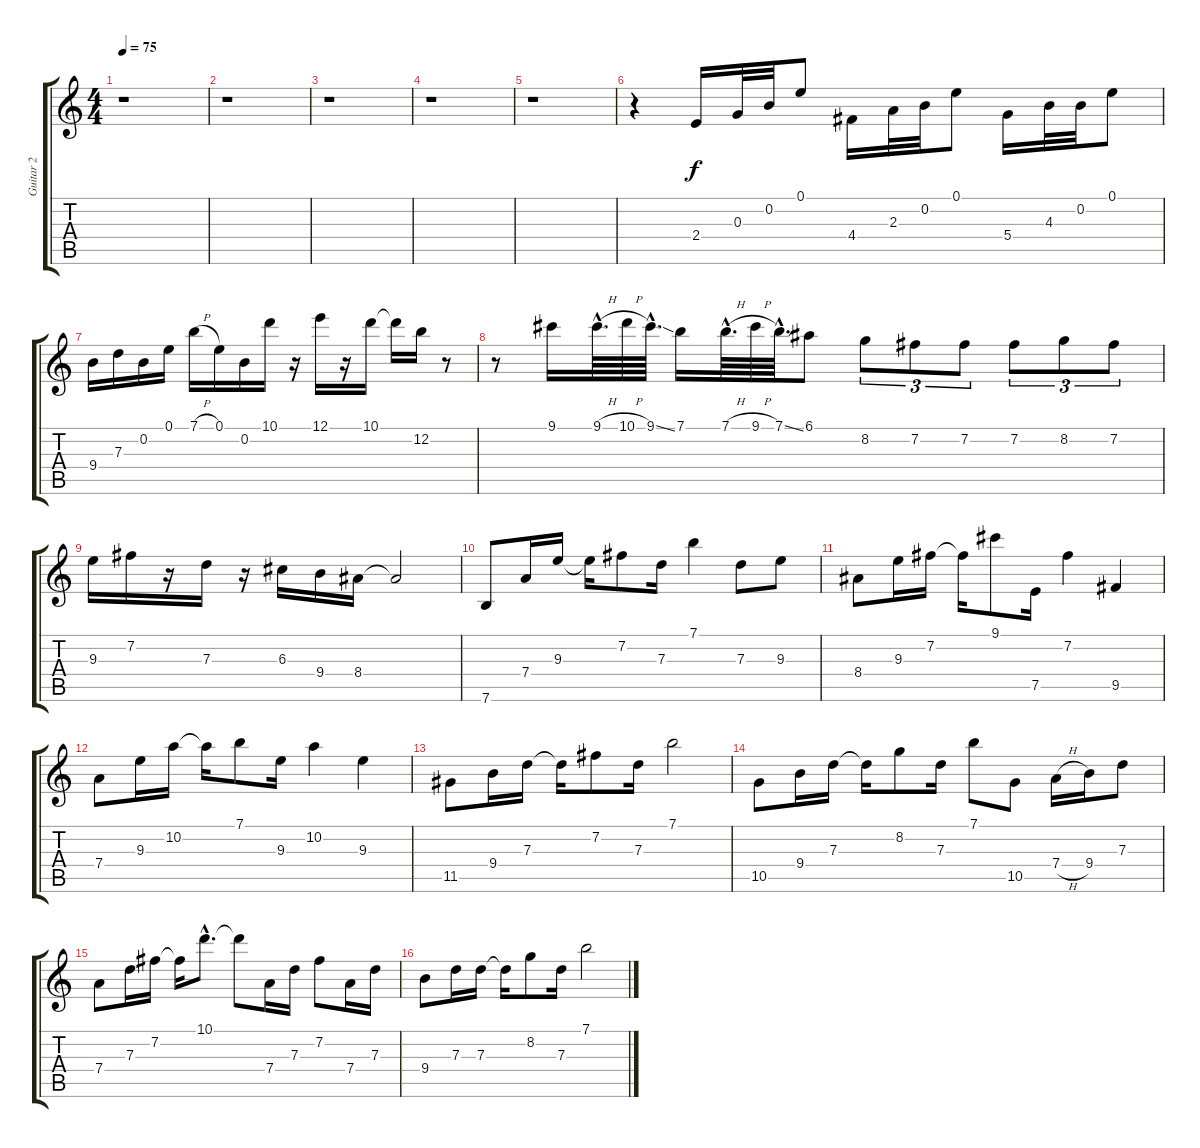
\track ("Guitar 2" "Guitar 2") {instrument acousticguitarsteel}
\staff {score tabs}
\tuning (E4 B3 G3 D3 A2 E2) {hide}
\ts (4 4)
\tempo 75
\clef g2
\ks c
r.1{dy f} |
r.1 |
r.1 |
r.1 |
r.1 |
r.4 2.4.16 0.3.32 0.2.32 0.1.8 4.4.16 2.3.32 0.2.32 0.1.8 5.4.16 4.3.32 0.2.32 0.1.8 |
9.4.16 7.3.16 0.2.16 0.1.16 7.1{h}.16 0.1.16 0.2.16 10.1.16 r.16 12.1.16 r.16 10.1.16 10.1{t}.16 12.2.16 r.8 |
r.8 9.1.16 9.1{h hac}.64{d} 10.1{h}.64 9.1{ss hac}.64{d} 7.1.16 7.1{h hac}.64{d} 9.1{h}.64 7.1{ss hac}.64{d} 6.1.8 8.2.8{tu (3 2)} 7.2.8{tu (3 2)} 7.2.8{tu (3 2)} 7.2.8{tu (3 2)} 8.2.8{tu (3 2)} 7.2.8{tu (3 2)} |
9.3.16 7.2.16 r.16 7.3.16 r.16 6.3.16 9.4.16 8.4.16 8.4{t}.2 |
7.6.8 7.4.16 9.3.16 9.3{t}.16 7.2.8 7.3.16 7.1.4 7.3.8 9.3.8 |
8.4.8 9.3.16 7.2.16 7.2{t}.16 9.1.8 7.5.16 7.2.4 9.5.4 |
7.4.8 9.3.16 10.2.16 10.2{t}.16 7.1.8 9.3.16 10.2.4 9.3.4 |
11.5.8 9.4.16 7.3.16 7.3{t}.16 7.2.8 7.3.16 7.1.2 |
10.5.8 9.4.16 7.3.16 7.3{t}.16 8.2.8 7.3.16 7.1.8 10.5.8 7.4{h}.16 9.4.16 7.3.8 |
7.4.8 7.3.16 7.2.16 7.2{t}.16 10.1{hac}.8{d} 10.1{t}.8 7.4.16 7.3.16 7.2.8 7.4.16 7.3.16 |
9.4.8 7.3.16 7.3.16 7.3{t}.16 8.2.8 7.3.16 7.1.2
